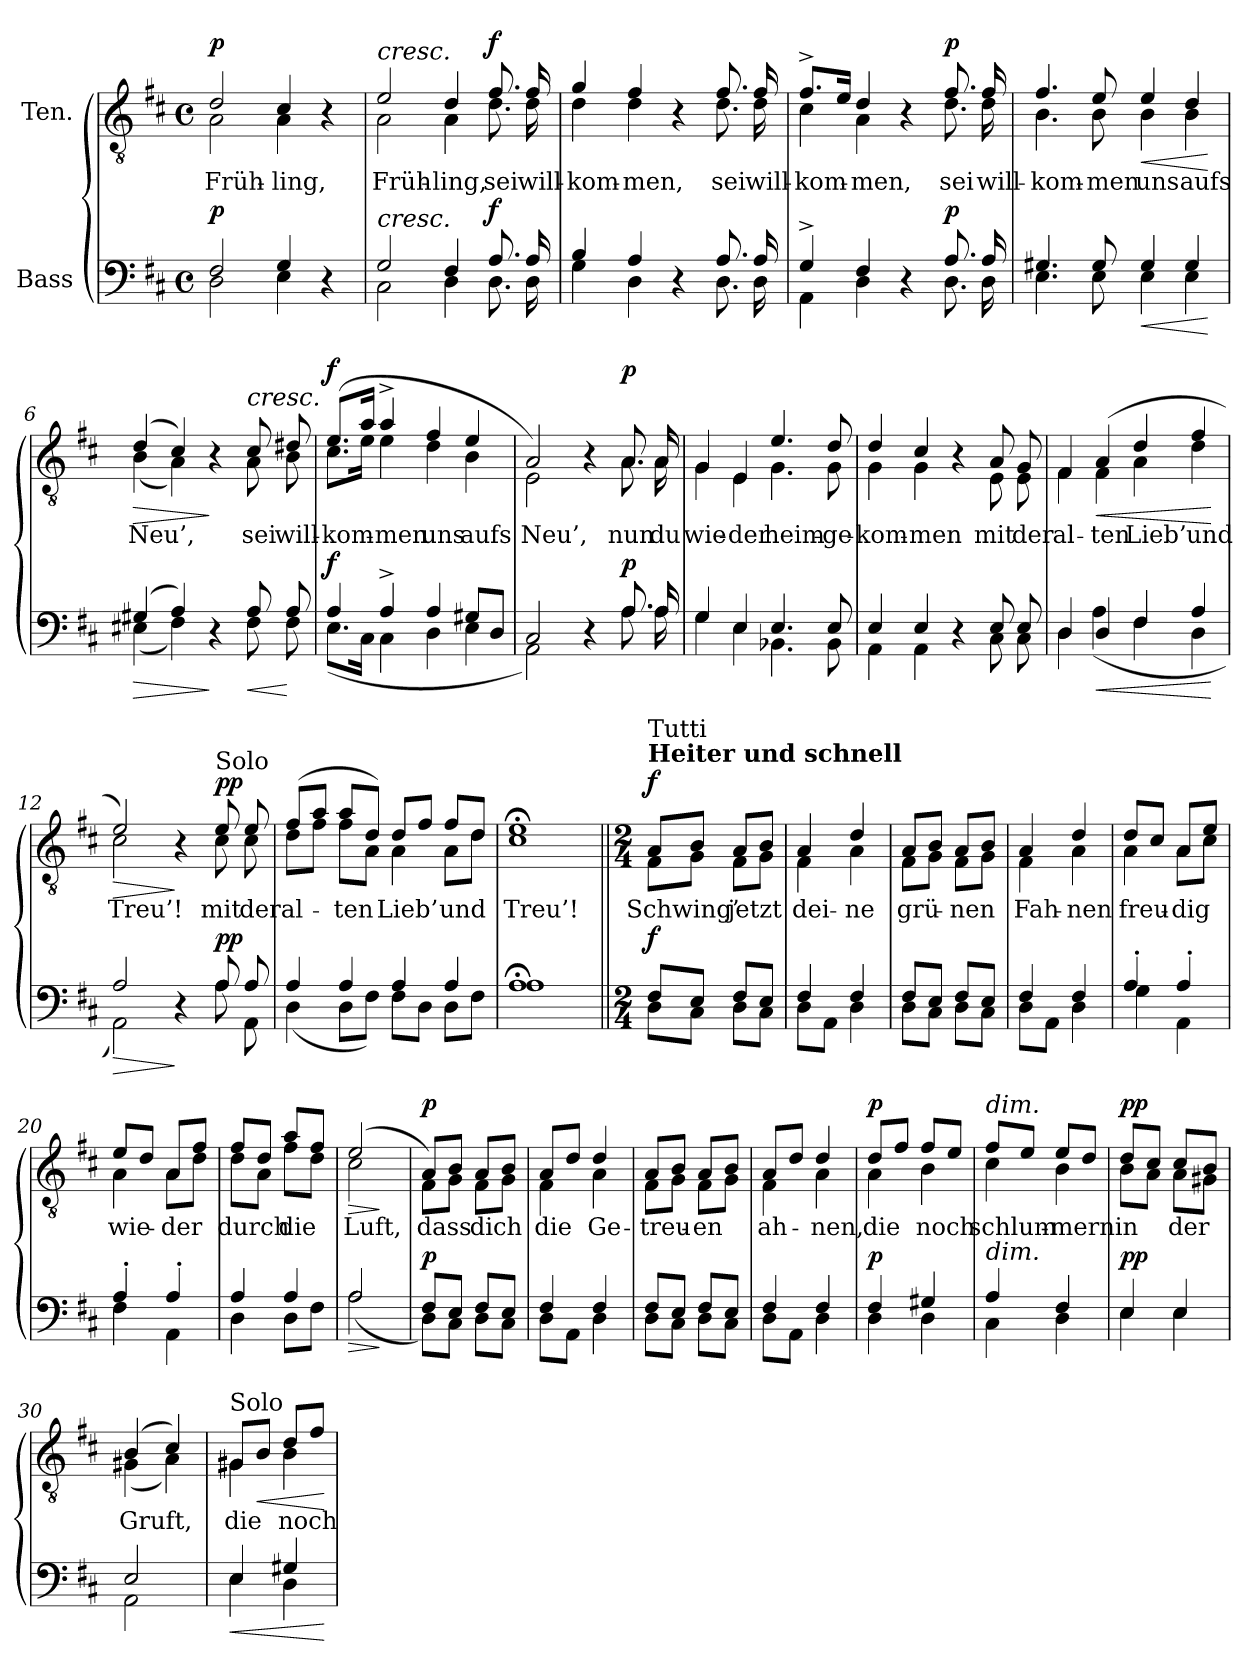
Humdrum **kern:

**kern	**dynam	**kern	**text	**dynam
*part2	*part2	*part1	*part1	*part1
*staff2	*staff2	*staff1	*staff1	*staff1
*I"Bass	*	*I"Ten.	*	*
*clefF4	*	*clefGv2	*	*
*k[f#c#]	*	*k[f#c#]	*	*
*M4/4	*	*M4/4	*	*
*met(c)	*	*met(c)	*	*
=1	=1	=1	=1	=1
*^	*	*	*	*
!	!	!	!LO:TX:a:B:t=Adagio	!	!
!	!	!	!LO:TX:a:t=Tutti	!	!
!	!	!LO:DY:a	!	!LO:LY:b	!LO:DY:a
*	*	*	*^	*	*
2F#/	2D\	p	2d/	2A\	Früh-	p
!	!	!	!	!	!LO:LY:b	!
4G/	4E\	.	4c#/	4A\	-ling,	.
4r	4ryy	.	4r	4ryy	.	.
=2	=2	=2	=2	=2	=2	=2
!	!	!	!LO:TX:a:i:t=cresc.	!	!	!
!LO:TX:a:i:t=cresc.	!	!	!	!	!	!
!	!	!	!	!	!LO:LY:b	!
2G/	2C#\	.	2e/	2A\	Früh-	.
!	!	!	!	!	!LO:LY:b	!
4F#/	4D\	.	4d/	4A\	-ling,	.
!	!	!LO:DY:a	!	!	!LO:LY:b	!LO:DY:a
8.A/	8.D\	f	8.f#/	8.d\	sei	f
!	!	!	!	!	!LO:LY:b	!
16A/	16D\	.	16f#/	16d\	will-	.
=3	=3	=3	=3	=3	=3	=3
!	!	!	!	!	!LO:LY:b	!
4B/	4G\	.	4g/	4d\	-kom-	.
!	!	!	!	!	!LO:LY:b	!
4A/	4D\	.	4f#/	4d\	-men,	.
4r	4ryy	.	4r	4ryy	.	.
!	!	!	!	!	!LO:LY:b	!
8.A/	8.D\	.	8.f#/	8.d\	sei	.
!	!	!	!	!	!LO:LY:b	!
16A/	16D\	.	16f#/	16d\	will-	.
=4	=4	=4	=4	=4	=4	=4
!	!	!	!	!	!LO:LY:b	!
4G^/	4AA\	.	8.f#^/L	4c#\	-kom-	.
.	.	.	16e/Jk	.	.	.
!	!	!	!	!	!LO:LY:b	!
4F#/	4D\	.	4d/	4A\	-men,	.
4r	4ryy	.	4r	4ryy	.	.
!	!	!LO:DY:a	!	!	!LO:LY:b	!LO:DY:a
8.A/	8.D\	p	8.f#/	8.d\	sei	p
!	!	!	!	!	!LO:LY:b	!
16A/	16D\	.	16f#/	16d\	will-	.
!!LO:LB:g=z	!!
=5	=5	=5	=5	=5	=5	=5
!	!	!	!	!	!LO:LY:b	!
4.G#X/	4.E\	.	4.f#/	4.B\	-kom-	.
!	!	!	!	!	!LO:LY:b	!
8G#/	8E\	.	8e/	8B\	-men	.
!	!	!LO:HP:b	!	!	!LO:LY:b	!LO:HP:b
4G#/	4E\	<	4e/	4B\	uns	<
!	!	!	!	!	!LO:LY:b	!
4G#/	4E\	.	4d/	4B\	aufs	.
*v	*v	*	*	*	*	*
*	*	*v	*v	*	*
.	[	.	.	[
=6	=6	=6	=6	=6
!	!LO:HP:b	!	!LO:LY:b	!LO:HP:b
*^	*	*^	*	*
(4G#X/	(4E#X\	>	(4d/	(4B\	Neu’,	>
4A/)	4F#\)	.	4c#/)	4A\)	.	.
4r	4ryy	]	4r	4ryy	.	]
!	!	!	!LO:TX:a:i:t=cresc.	!	!	!
!	!	!LO:HP:b	!	!	!LO:LY:b	!
8A/	8F#\	<	8c#/	8A\	sei	.
!	!	!	!	!	!LO:LY:b	!
8A/	8F#\	[	8d#X/	8B\	will-	.
=7	=7	=7	=7	=7	=7	=7
!	!	!LO:DY:a	!	!	!LO:LY:b	!LO:DY:a
4A/	(8.E\L	f	(8.e/L	8.c#\L	-kom-	f
.	16C#\Jk	.	16a/Jk	16e\Jk	.	.
!	!	!	!	!	!LO:LY:b	!
4A^/	4C#\	.	4a^/	4e\	-men	.
!	!	!	!	!	!LO:LY:b	!
4A/	4D\	.	4f#/	4d\	uns	.
!	!	!	!	!	!LO:LY:b	!
8G#X/L	4E\	.	4e/	4B\	aufs	.
8D/J	.	.	.	.	.	.
=8	=8	=8	=8	=8	=8	=8
!	!	!	!	!	!LO:LY:b	!
2C#/	2AA\)	.	2A/)	2E\	Neu’,	.
4r	4ryy	.	4r	4ryy	.	.
!	!	!LO:DY:a	!	!	!LO:LY:b	!LO:DY:a
8.A/	8.A\	p	8.A/	8.A\	nun	p
!	!	!	!	!	!LO:LY:b	!
16A/	16A\	.	16A/	16A\	du	.
!!LO:LB:g=z	!!
=9	=9	=9	=9	=9	=9	=9
!	!	!	!	!	!LO:LY:b	!
4G/	4G\	.	4G/	4G\	wie-	.
!	!	!	!	!	!LO:LY:b	!
4E/	4E\	.	4E/	4E\	-der	.
!	!	!	!	!	!LO:LY:b	!
4.E/	4.BB-X\	.	4.e/	4.G\	heim-	.
!	!	!	!	!	!LO:LY:b	!
8E/	8BB-\	.	8d/	8G\	-ge-	.
=10	=10	=10	=10	=10	=10	=10
!	!	!	!	!	!LO:LY:b	!
4E/	4AA\	.	4d/	4G\	-kom-	.
!	!	!	!	!	!LO:LY:b	!
4E/	4AA\	.	4c#/	4G\	-men	.
4r	4ryy	.	4r	4ryy	.	.
!	!	!	!	!	!LO:LY:b	!
8E/	8C#\	.	8A/	8E\	mit	.
!	!	!	!	!	!LO:LY:b	!
8E/	8C#\	.	8G/	8E\	der	.
=11	=11	=11	=11	=11	=11	=11
!	!	!	!	!	!LO:LY:b	!
4D/	4D\	.	4F#/	4F#\	al-	.
!	!	!LO:HP:b	!	!	!LO:LY:b	!LO:HP:b
4D/	(4A\	<	(4A/	4F#\	-ten	<
!	!	!	!	!	!LO:LY:b	!
4F#/	4F#\	.	4d/	4A\	Lieb’	.
!	!	!	!	!	!LO:LY:b	!
4A/	4D\	.	4f#/	4d\	und	.
*v	*v	*	*	*	*	*
*	*	*v	*v	*	*
.	[	.	.	[
=12	=12	=12	=12	=12
!	!LO:HP:b	!	!LO:LY:b	!LO:HP:b
*^	*	*^	*	*
2A/	2AA\)	>	2e/)	2c#\	Treu’!	>
4r	4ryy	]	4r	4ryy	.	]
!	!	!	!LO:TX:a:t=Solo	!	!	!
!	!	!LO:DY:a	!	!	!LO:LY:b	!LO:DY:a
8A/	8A\	pp	8e/	8c#\	mit	pp
!	!	!	!	!	!LO:LY:b	!
8A/	8AA\	.	8e/	8c#\	der	.
!!LO:LB:g=z	!!
=13	=13	=13	=13	=13	=13	=13
!	!	!	!	!	!LO:LY:b	!
4A/	(4D\	.	(8f#/L	8d\L	al-	.
.	.	.	8a/J	8f#\J	.	.
!	!	!	!	!	!LO:LY:b	!
4A/	8D\L	.	8a/L	8f#\L	-ten	.
.	8F#\J)	.	8d/J)	8A\J	.	.
!	!	!	!	!	!LO:LY:b	!
4A/	8F#\L	.	8d/L	4A\	Lieb’	.
.	8D\J	.	8f#/J	.	.	.
!	!	!	!	!	!LO:LY:b	!
4A/	8D\L	.	8f#/L	8A\L	und	.
.	8F#\J	.	8d/J	8d\J	.	.
=14	=14	=14	=14	=14	=14	=14
!	!	!	!	!	!LO:LY:b	!
1A;<	1A	.	1e;<	1c#	Treu’!	.
=15||	=15||	=15||	=15||	=15||	=15||	=15||
*M2/4	*	*	*M2/4	*	*	*
!	!	!	!LO:TX:a:B:t=Heiter und schnell	!	!	!
!	!	!	!LO:TX:a:t=Tutti	!	!	!
!	!	!LO:DY:a	!	!	!LO:LY:b	!LO:DY:a
8F#/L	8D\L	f	8A/L	8F#\L	Schwing’	f
8E/J	8C#\J	.	8B/J	8G\J	.	.
!	!	!	!	!	!LO:LY:b	!
8F#/L	8D\L	.	8A/L	8F#\L	jetzt	.
8E/J	8C#\J	.	8B/J	8G\J	.	.
=16	=16	=16	=16	=16	=16	=16
!	!	!	!	!	!LO:LY:b	!
4F#/	8D\L	.	4A/	4F#\	dei-	.
.	8AA\J	.	.	.	.	.
!	!	!	!	!	!LO:LY:b	!
4F#/	4D\	.	4d/	4A\	-ne	.
=17	=17	=17	=17	=17	=17	=17
!	!	!	!	!	!LO:LY:b	!
8F#/L	8D\L	.	8A/L	8F#\L	grü-	.
8E/J	8C#\J	.	8B/J	8G\J	.	.
!	!	!	!	!	!LO:LY:b	!
8F#/L	8D\L	.	8A/L	8F#\L	-nen	.
8E/J	8C#\J	.	8B/J	8G\J	.	.
=18	=18	=18	=18	=18	=18	=18
!	!	!	!	!	!LO:LY:b	!
4F#/	8D\L	.	4A/	4F#\	Fah-	.
.	8AA\J	.	.	.	.	.
!	!	!	!	!	!LO:LY:b	!
4F#/	4D\	.	4d/	4A\	-nen	.
!!LO:LB:g=z	!!
=19	=19	=19	=19	=19	=19	=19
!	!	!	!	!	!LO:LY:b	!
4A'/	4G\	.	8d/L	4A\	freu-	.
.	.	.	8c#/J	.	.	.
!	!	!	!	!	!LO:LY:b	!
4A'/	4AA\	.	8A/L	8A\L	-dig	.
.	.	.	8e/J	8c#\J	.	.
=20	=20	=20	=20	=20	=20	=20
!	!	!	!	!	!LO:LY:b	!
4A'/	4F#\	.	8e/L	4A\	wie-	.
.	.	.	8d/J	.	.	.
!	!	!	!	!	!LO:LY:b	!
4A'/	4AA\	.	8A/L	8A\L	-der	.
.	.	.	8f#/J	8d\J	.	.
=21	=21	=21	=21	=21	=21	=21
!	!	!	!	!	!LO:LY:b	!
4A/	4D\	.	8f#/L	8d\L	durch	.
.	.	.	8d/J	8A\J	.	.
!	!	!	!	!	!LO:LY:b	!
4A/	8D\L	.	8a/L	8f#\L	die	.
.	8F#\J	.	8f#/J	8d\J	.	.
=22	=22	=22	=22	=22	=22	=22
!	!	!LO:HP:b	!	!	!LO:LY:b	!LO:HP:b
2A/	(2A\	>	(2e/	2c#\	Luft,	>
*v	*v	*	*	*	*	*
*	*	*v	*v	*	*
.	]	.	.	]
=23	=23	=23	=23	=23
*^	*	*	*	*
!	!	!LO:DY:a	!	!LO:LY:b	!LO:DY:a
*	*	*	*^	*	*
8F#/L	8D\L)	p	8A/L)	8F#\L	dass	p
8E/J	8C#\J	.	8B/J	8G\J	.	.
!	!	!	!	!	!LO:LY:b	!
8F#/L	8D\L	.	8A/L	8F#\L	dich	.
8E/J	8C#\J	.	8B/J	8G\J	.	.
=24	=24	=24	=24	=24	=24	=24
!	!	!	!	!	!LO:LY:b	!
4F#/	8D\L	.	8A/L	4F#\	die	.
.	8AA\J	.	8d/J	.	.	.
!	!	!	!	!	!LO:LY:b	!
4F#/	4D\	.	4d/	4A\	Ge-	.
=25	=25	=25	=25	=25	=25	=25
!	!	!	!	!	!LO:LY:b	!
8F#/L	8D\L	.	8A/L	8F#\L	-treu-	.
8E/J	8C#\J	.	8B/J	8G\J	.	.
!	!	!	!	!	!LO:LY:b	!
8F#/L	8D\L	.	8A/L	8F#\L	-en	.
8E/J	8C#\J	.	8B/J	8G\J	.	.
!!LO:PB:g=z	!!
=26	=26	=26	=26	=26	=26	=26
!	!	!	!	!	!LO:LY:b	!
4F#/	8D\L	.	8A/L	4F#\	ah-	.
.	8AA\J	.	8d/J	.	.	.
!	!	!	!	!	!LO:LY:b	!
4F#/	4D\	.	4d/	4A\	-nen,	.
=27	=27	=27	=27	=27	=27	=27
!	!	!LO:DY:a	!	!	!LO:LY:b	!LO:DY:a
4F#/	4D\	p	8d/L	4A\	die	p
.	.	.	8f#/J	.	.	.
!	!	!	!	!	!LO:LY:b	!
4G#X/	4D\	.	8f#/L	4B\	noch	.
.	.	.	8e/J	.	.	.
=28	=28	=28	=28	=28	=28	=28
!	!	!	!LO:TX:a:i:t=dim.	!	!	!
!LO:TX:a:i:t=dim.	!	!	!	!	!	!
!	!	!	!	!	!LO:LY:b	!
4A/	4C#\	.	8f#/L	4c#\	schlum-	.
.	.	.	8e/J	.	.	.
!	!	!	!	!	!LO:LY:b	!
4F#/	4D\	.	8e/L	4B\	-mern	.
.	.	.	8d/J	.	.	.
=29	=29	=29	=29	=29	=29	=29
!	!	!LO:DY:a	!	!	!LO:LY:b	!LO:DY:a
4E/	4E\	pp	8d/L	8B\L	in	pp
.	.	.	8c#/J	8A\J	.	.
!	!	!	!	!	!LO:LY:b	!
4E/	4E\	.	8c#/L	8A\L	der	.
.	.	.	8B/J	8G#X\J	.	.
=30	=30	=30	=30	=30	=30	=30
!	!	!	!	!	!LO:LY:b	!
2E/	2AA\	.	(4B/	(4G#X\	Gruft,	.
.	.	.	4c#/)	4A\)	.	.
=31	=31	=31	=31	=31	=31	=31
!	!	!	!LO:TX:a:t=Solo	!	!	!
!	!	!LO:HP:b	!	!	!LO:LY:b	!
4E/	4E\	<	8G#X/L	4G#\	die	.
!	!	!	!	!	!	!LO:HP:b
.	.	.	8B/J	.	.	<
!	!	!	!	!	!LO:LY:b	!
4G#X/	4D\	.	8d/L	4B\	noch	.
.	.	.	8f#/J	.	.	.
*v	*v	*	*	*	*	*
*	*	*v	*v	*	*
.	[	.	.	[
=	=	=	=	=
*-	*-	*-	*-	*-
